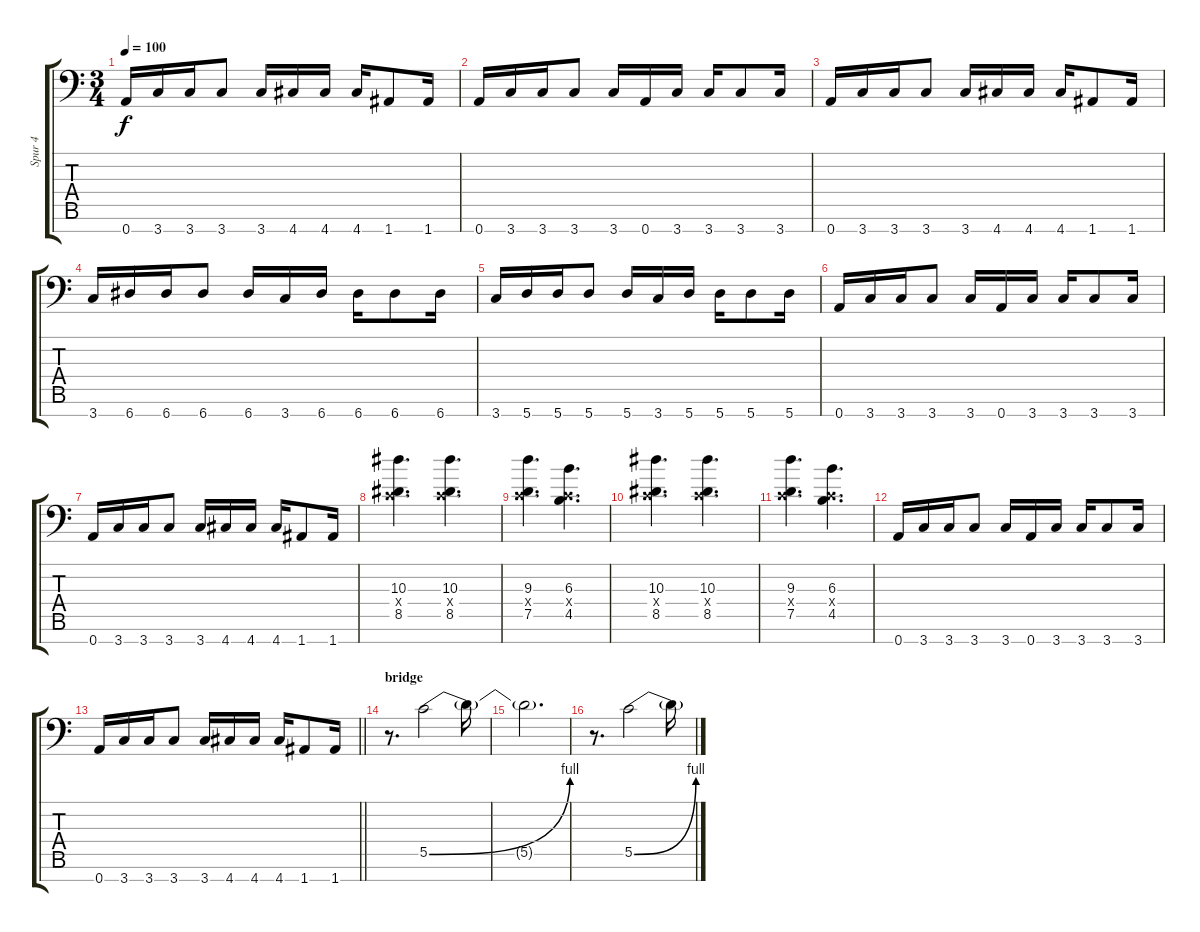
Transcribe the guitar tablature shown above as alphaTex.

\track ("Spur 4" "Spur 4") {instrument distortionguitar}
\staff {score tabs}
\tuning (D4 A3 F3 C3 G2 D2 A1) {hide}
\ts (3 4)
\tempo 100
\clef f4
\ks c
0.7.16{dy f} 3.7.16 3.7.16 3.7.8 3.7.16 4.7.16 4.7.16 4.7.16 1.7.8 1.7.16 |
0.7.16 3.7.16 3.7.16 3.7.8 3.7.16 0.7.16 3.7.16 3.7.16 3.7.8 3.7.16 |
0.7.16 3.7.16 3.7.16 3.7.8 3.7.16 4.7.16 4.7.16 4.7.16 1.7.8 1.7.16 |
3.7.16 6.7.16 6.7.16 6.7.8 6.7.16 3.7.16 6.7.16 6.7.16 6.7.8 6.7.16 |
3.7.16 5.7.16 5.7.16 5.7.8 5.7.16 3.7.16 5.7.16 5.7.16 5.7.8 5.7.16 |
0.7.16 3.7.16 3.7.16 3.7.8 3.7.16 0.7.16 3.7.16 3.7.16 3.7.8 3.7.16 |
0.7.16 3.7.16 3.7.16 3.7.8 3.7.16 4.7.16 4.7.16 4.7.16 1.7.8 1.7.16 |
(10.3 0.4{x} 8.5).4{d} (10.3 0.4{x} 8.5).4{d} |
(9.3 0.4{x} 7.5).4{d} (6.3 0.4{x} 4.5).4{d} |
(10.3 0.4{x} 8.5).4{d} (10.3 0.4{x} 8.5).4{d} |
(9.3 0.4{x} 7.5).4{d} (6.3 0.4{x} 4.5).4{d} |
0.7.16 3.7.16 3.7.16 3.7.8 3.7.16 0.7.16 3.7.16 3.7.16 3.7.8 3.7.16 |
\barLineRight lightlight
0.7.16 3.7.16 3.7.16 3.7.8 3.7.16 4.7.16 4.7.16 4.7.16 1.7.8 1.7.16 |
\section ("" "bridge")
r.8{d} 5.5{be (bend 0 0 60 4)}.2{volume 13} 5.5{t}.16 |
5.5{t}.2{d} |
r.8{d} 5.5{be (bend 0 0 60 4)}.2{volume 13} 5.5{t}.16
